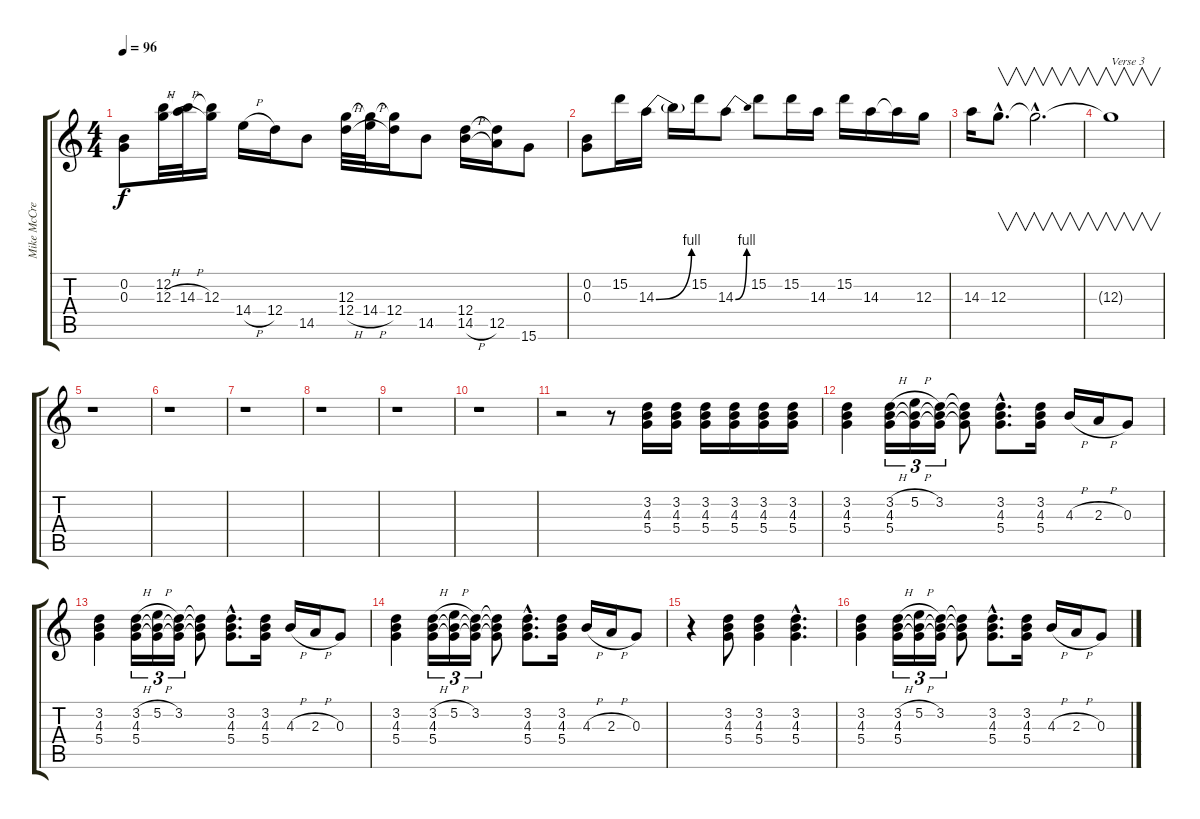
\track ("Mike McCready" "Mike McCre") {instrument electricguitarclean}
\staff {score tabs}
\tuning (E4 B3 G3 D3 A2 E2) {hide}
\ts (4 4)
\tempo 96
\clef g2
\ks c
(0.2 0.3).8{dy f instrument distortionguitar} (12.2 12.3{h}).32{instrument distortionguitar} (12.2{t} 14.3{h}).32{instrument distortionguitar} (12.2{t} 12.3).16{instrument distortionguitar} 14.4{h}.16{instrument distortionguitar} 12.4.16{instrument distortionguitar} 14.5.8{instrument distortionguitar} (12.3 12.4{h}).32{instrument distortionguitar} (12.3{t} 14.4{h}).32{instrument distortionguitar} (12.3{t} 12.4).16{instrument distortionguitar} 14.5.8{instrument distortionguitar} (12.4 14.5{h}).16{instrument distortionguitar} (12.4{t} 12.5).16{instrument distortionguitar} 15.6.8{instrument distortionguitar} |
(0.2 0.3).8{instrument distortionguitar} 15.2.16{instrument distortionguitar} 14.3{be (bend 0 0 60 4)}.16{instrument distortionguitar} 14.3{t}.16{instrument distortionguitar} 15.2.16{instrument distortionguitar} 14.3{be (bend 0 0 60 4)}.8{instrument distortionguitar} 15.2.8{instrument distortionguitar} 15.2.16{instrument distortionguitar} 14.3.16{instrument distortionguitar} 15.2.16{instrument distortionguitar} 14.3.16{instrument distortionguitar} 14.3{t}.16{instrument distortionguitar} 12.3.16{instrument distortionguitar} |
14.3.16{instrument distortionguitar} 12.3{hac}.8{v d instrument distortionguitar} 12.3{hac t}.2{v d instrument distortionguitar} |
12.3{t}.1{v txt "Verse 3" instrument distortionguitar} |
r.1 |
r.1 |
r.1 |
r.1 |
r.1 |
r.1 |
r.2 r.8 (3.2 4.3 5.4).16{instrument electricguitarclean} (3.2 4.3 5.4).16 (3.2 4.3 5.4).16 (3.2 4.3 5.4).16 (3.2 4.3 5.4).16 (3.2 4.3 5.4).16 |
(3.2 4.3 5.4).4 (3.2{h} 4.3 5.4).16{tu (3 2)} (5.2{h} 4.3{t} 5.4{t}).16{tu (3 2)} (3.2 4.3{t} 5.4{t}).16{tu (3 2)} (3.2{t} 4.3{t} 5.4{t}).8 (3.2{hac} 4.3{hac} 5.4{hac}).8{d} (3.2 4.3 5.4).16 4.3{h}.16 2.3{h}.16 0.3.8 |
(3.2 4.3 5.4).4 (3.2{h} 4.3 5.4).16{tu (3 2)} (5.2{h} 4.3{t} 5.4{t}).16{tu (3 2)} (3.2 4.3{t} 5.4{t}).16{tu (3 2)} (3.2{t} 4.3{t} 5.4{t}).8 (3.2{hac} 4.3{hac} 5.4{hac}).8{d} (3.2 4.3 5.4).16 4.3{h}.16 2.3{h}.16 0.3.8 |
(3.2 4.3 5.4).4 (3.2{h} 4.3 5.4).16{tu (3 2)} (5.2{h} 4.3{t} 5.4{t}).16{tu (3 2)} (3.2 4.3{t} 5.4{t}).16{tu (3 2)} (3.2{t} 4.3{t} 5.4{t}).8 (3.2{hac} 4.3{hac} 5.4{hac}).8{d} (3.2 4.3 5.4).16 4.3{h}.16 2.3{h}.16 0.3.8 |
r.4 (3.2 4.3 5.4).8 (3.2 4.3 5.4).4 (3.2{hac} 4.3{hac} 5.4{hac}).4{d} |
(3.2 4.3 5.4).4 (3.2{h} 4.3 5.4).16{tu (3 2)} (5.2{h} 4.3{t} 5.4{t}).16{tu (3 2)} (3.2 4.3{t} 5.4{t}).16{tu (3 2)} (3.2{t} 4.3{t} 5.4{t}).8 (3.2{hac} 4.3{hac} 5.4{hac}).8{d} (3.2 4.3 5.4).16 4.3{h}.16 2.3{h}.16 0.3.8
